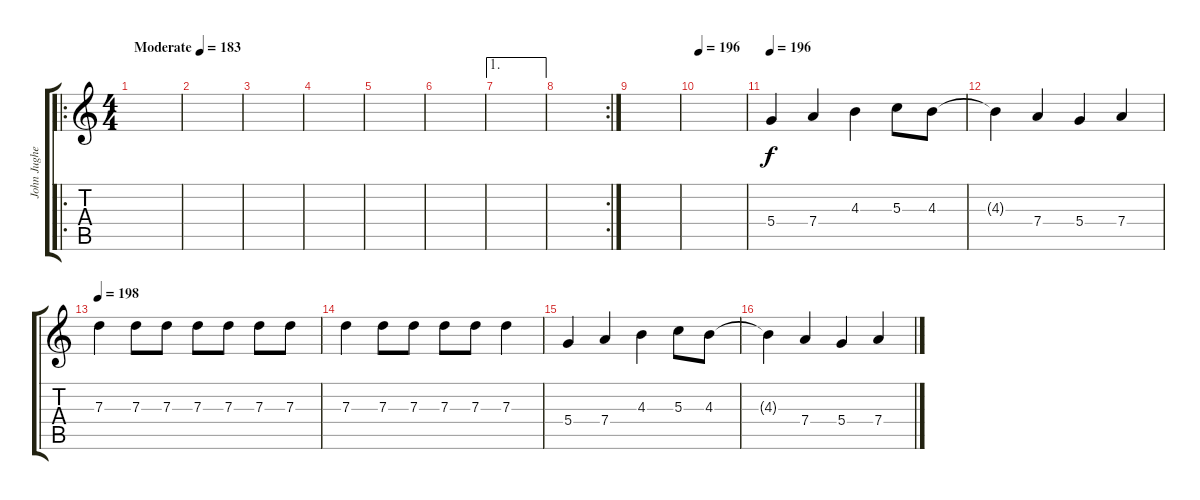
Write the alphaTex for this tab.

\track ("John Jughead" "John Jughe") {instrument distortionguitar}
\staff {score tabs}
\tuning (E4 B3 G3 D3 A2 E2) {hide}
\ro
\ts (4 4)
\tempo (183 "Moderate")
\clef g2
\ks c
|
|
|
|
|
|
\ae 1
|
\rc 2
|
|
\tempo 196
|
\tempo 196
5.4.4 7.4.4 4.3.4 5.3.8 4.3.8 |
4.3{t}.4 7.4.4 5.4.4 7.4.4 |
\tempo 198
7.3.4 7.3.8 7.3.8 7.3.8 7.3.8 7.3.8 7.3.8 |
7.3.4 7.3.8 7.3.8 7.3.8 7.3.8 7.3.4 |
5.4.4 7.4.4 4.3.4 5.3.8 4.3.8 |
4.3{t}.4 7.4.4 5.4.4 7.4.4
